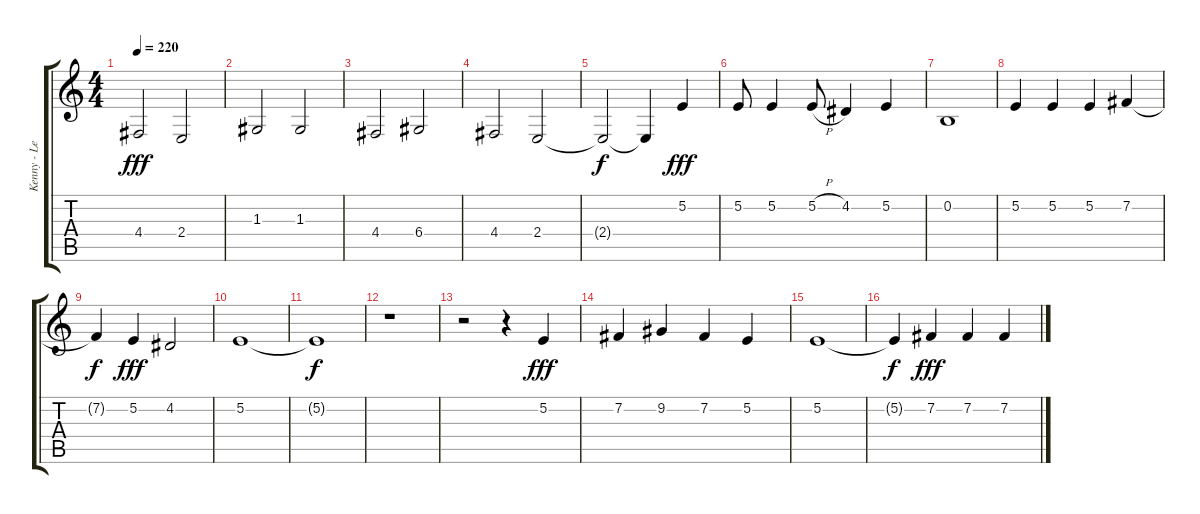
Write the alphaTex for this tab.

\track ("Kenny - Lead Vocals" "Kenny - Le") {instrument altosax}
\staff {score tabs}
\tuning (E4 B3 G3 D3 A2 E2) {hide}
\ts (4 4)
\tempo 220
\clef g2
\ks c
4.4.2{dy fff} 2.4.2 |
1.3.2 1.3.2 |
4.4.2 6.4.2 |
4.4.2 2.4.2 |
2.4{t}.2{dy f} 2.4{t}.4 5.2.4{dy fff} |
5.2.8 5.2.4 5.2{h}.8 4.2.4 5.2.4 |
0.2.1 |
5.2.4 5.2.4 5.2.4 7.2.4 |
7.2{t}.4{dy f} 5.2.4{dy fff} 4.2.2 |
5.2.1 |
5.2{t}.1{dy f} |
r.1 |
r.2 r.4 5.2.4{dy fff} |
7.2.4 9.2.4 7.2.4 5.2.4 |
5.2.1 |
5.2{t}.4{dy f} 7.2.4{dy fff} 7.2.4 7.2.4
